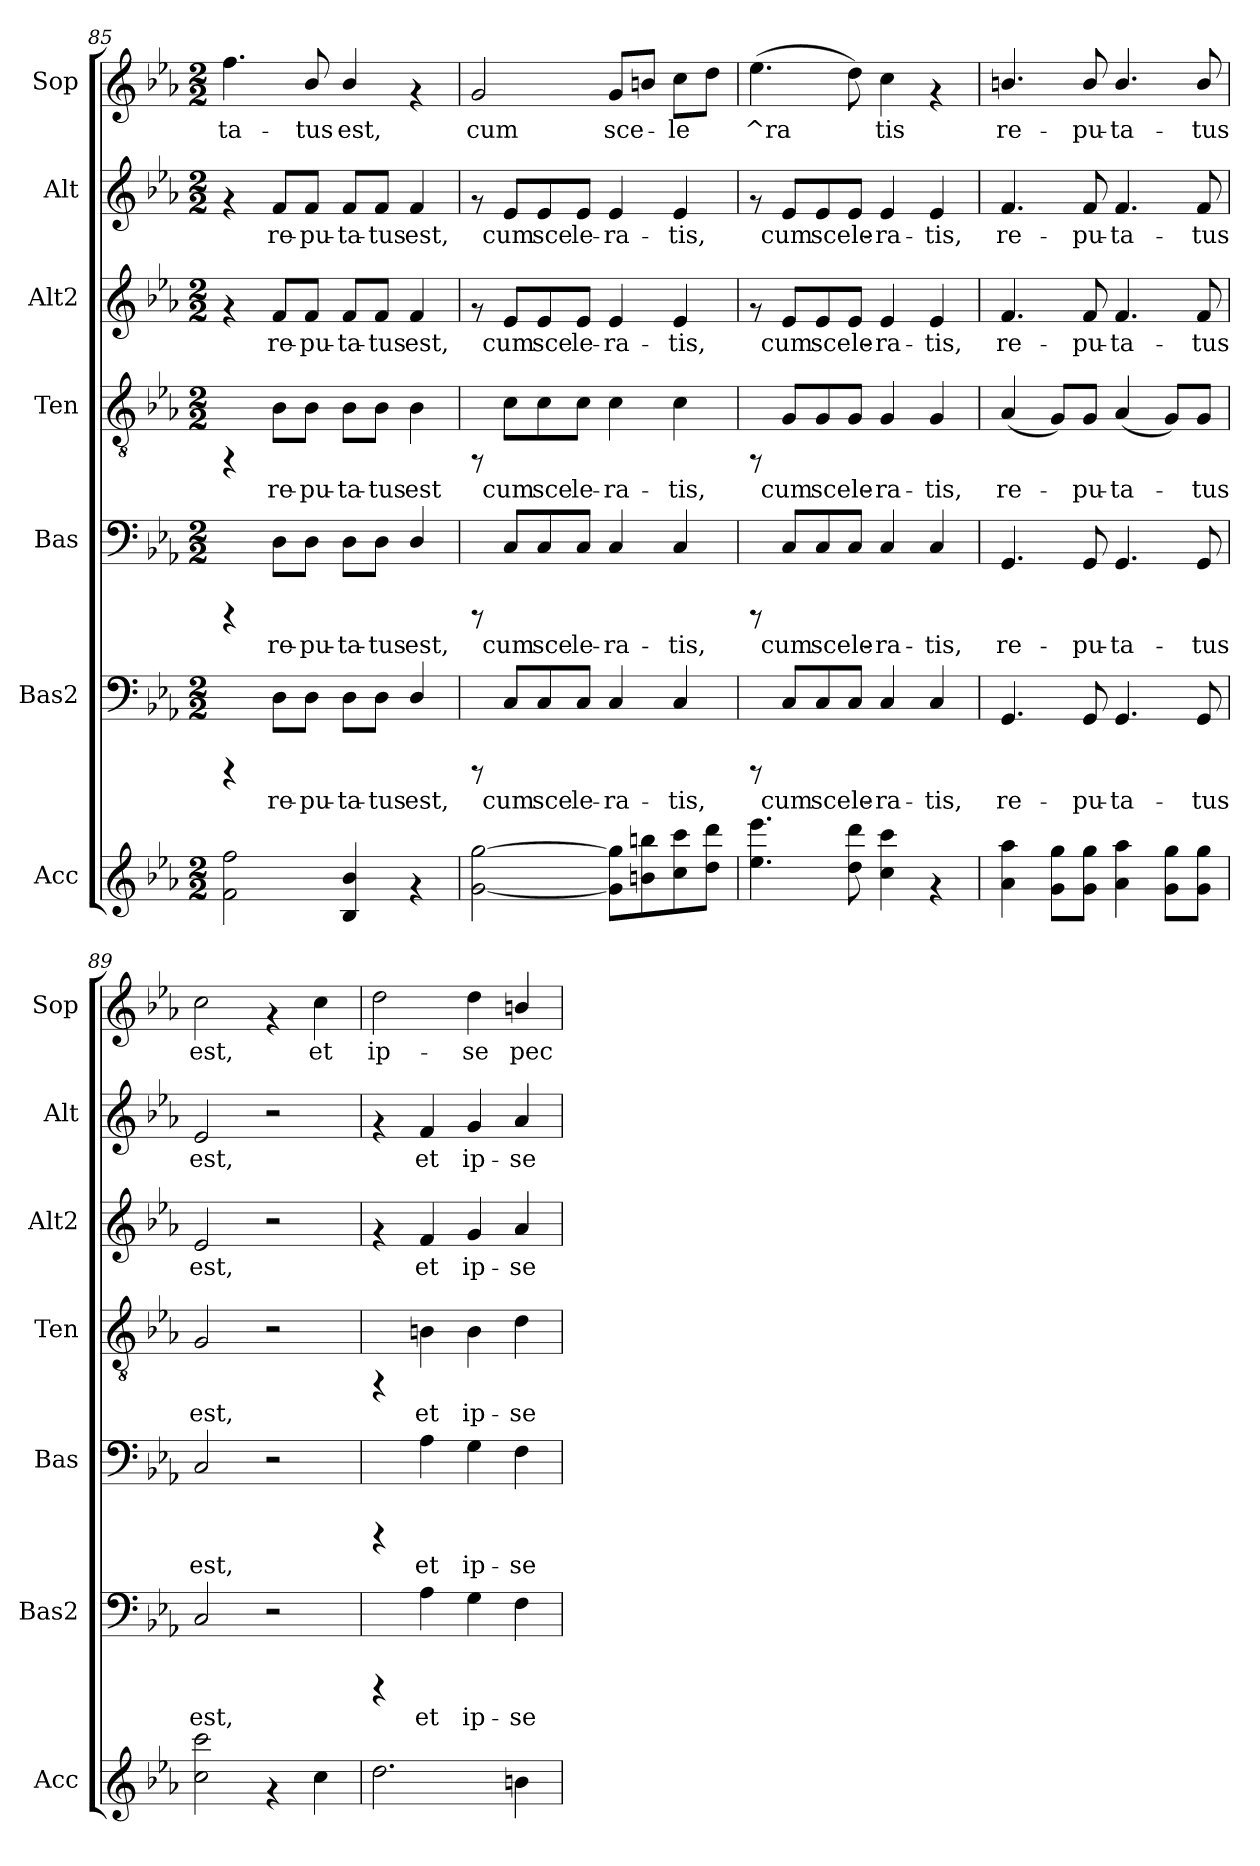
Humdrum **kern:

**kern	**kern	**text	**kern	**text	**kern	**text	**kern	**text	**kern	**text	**kern	**text
*part7	*part6	*part6	*part5	*part5	*part4	*part4	*part3	*part3	*part2	*part2	*part1	*part1
*staff7	*staff6	*staff6	*staff5	*staff5	*staff4	*staff4	*staff3	*staff3	*staff2	*staff2	*staff1	*staff1
*I"Acc	*I"Bas2	*	*I"Bas	*	*I"Ten	*	*I"Alt2	*	*I"Alt	*	*I"Sop	*
*I'Acc	*I'Bas2	*	*I'Bas	*	*I'Ten	*	*I'Alt2	*	*I'Alt	*	*I'Sop	*
*clefG2	*clefF4	*	*clefF4	*	*clefGv2	*	*clefG2	*	*clefG2	*	*clefG2	*
*k[b-e-a-]	*k[b-e-a-]	*	*k[b-e-a-]	*	*k[b-e-a-]	*	*k[b-e-a-]	*	*k[b-e-a-]	*	*k[b-e-a-]	*
*E-:	*E-:	*	*E-:	*	*E-:	*	*E-:	*	*E-:	*	*E-:	*
*M2/2	*M2/2	*	*M2/2	*	*M2/2	*	*M2/2	*	*M2/2	*	*M2/2	*
=85	=85	=85	=85	=85	=85	=85	=85	=85	=85	=85	=85	=85
!	!	!	!	!	!	!	!	!	!	!	!	!LO:LY:b:cj
2ff\ 2f\	4rCCC	.	4rCCC	.	4rFF	.	4rf	.	4rf	.	4.ff\	ta-
!	!	!LO:LY:b:cj	!	!LO:LY:b:cj	!	!LO:LY:b:cj	!	!LO:LY:b:cj	!	!LO:LY:b:cj	!	!
.	8D\L	re-	8D\L	re-	8B-\L	re-	8f/L	re-	8f/L	re-	.	.
!	!	!LO:LY:b:cj	!	!LO:LY:b:cj	!	!LO:LY:b:cj	!	!LO:LY:b:cj	!	!LO:LY:b:cj	!	!LO:LY:b:cj
.	8D\J	pu-	8D\J	pu-	8B-\J	pu-	8f/J	pu-	8f/J	pu-	8b-/	tus
!	!	!LO:LY:b:cj	!	!LO:LY:b:cj	!	!LO:LY:b:cj	!	!LO:LY:b:cj	!	!LO:LY:b:cj	!	!LO:LY:b:cj
4b-/ 4B-/	8D\L	ta-	8D\L	ta-	8B-\L	ta-	8f/L	ta-	8f/L	ta-	4b-/	est,
!	!	!LO:LY:b:cj	!	!LO:LY:b:cj	!	!LO:LY:b:cj	!	!LO:LY:b:cj	!	!LO:LY:b:cj	!	!
.	8D\J	tus	8D\J	tus	8B-\J	tus	8f/J	tus	8f/J	tus	.	.
!	!	!LO:LY:b:cj	!	!LO:LY:b:cj	!	!LO:LY:b:cj	!	!LO:LY:b:cj	!	!LO:LY:b:cj	!	!
4rf	4D/	est,	4D/	est,	4B-\	est	4f/	est,	4f/	est,	4rf	.
!!LO:PB:g=z
=86	=86	=86	=86	=86	=86	=86	=86	=86	=86	=86	=86	=86
!	!	!	!	!	!	!	!	!	!	!	!	!LO:LY:b:cj
[>2gg\ [<2g\	8rCCC	.	8rCCC	.	8rFF	.	8rf	.	8rf	.	2g/	cum
!	!	!LO:LY:b:cj	!	!LO:LY:b:cj	!	!LO:LY:b:cj	!	!LO:LY:b:cj	!	!LO:LY:b:cj	!	!
.	8C/L	cum	8C/L	cum	8c\L	cum	8e-/L	cum	8e-/L	cum	.	.
!	!	!LO:LY:b:cj	!	!LO:LY:b:cj	!	!LO:LY:b:cj	!	!LO:LY:b:cj	!	!LO:LY:b:cj	!	!
.	8C/	sce	8C/	sce	8c\	sce	8e-/	sce	8e-/	sce	.	.
!	!	!LO:LY:b:cj	!	!LO:LY:b:cj	!	!LO:LY:b:cj	!	!LO:LY:b:cj	!	!LO:LY:b:cj	!	!
.	8C/J	le-	8C/J	le-	8c\J	le-	8e-/J	le-	8e-/J	le-	.	.
!	!	!LO:LY:b:cj	!	!LO:LY:b:cj	!	!LO:LY:b:cj	!	!LO:LY:b:cj	!	!LO:LY:b:cj	!	!LO:LY:b:cj
8gg\] 8g\]L	4C/	ra-	4C/	ra-	4c\	ra-	4e-/	ra-	4e-/	ra-	8g/L	sce-
!	!	!	!	!	!	!	!	!	!	!	!	!LO:LY:b:cj
8bbn\ 8bn\	.	.	.	.	.	.	.	.	.	.	8bn/J	.
!	!	!LO:LY:b:cj	!	!LO:LY:b:cj	!	!LO:LY:b:cj	!	!LO:LY:b:cj	!	!LO:LY:b:cj	!	!LO:LY:b:cj
8ccc\ 8cc\	4C/	tis,	4C/	tis,	4c\	tis,	4e-/	tis,	4e-/	tis,	8cc\L	le-
!	!	!	!	!	!	!	!	!	!	!	!	!LO:LY:b:cj
8ddd\ 8dd\J	.	.	.	.	.	.	.	.	.	.	8dd\J	--
!!LO:PB:g=z
=87	=87	=87	=87	=87	=87	=87	=87	=87	=87	=87	=87	=87
!	!	!	!	!	!	!	!	!	!	!	!	!LO:LY:b:cj
4.eee-\ 4.ee-\	8rCCC	.	8rCCC	.	8rFF	.	8rf	.	8rf	.	(>4.ee-\	^ra
!	!	!LO:LY:b:cj	!	!LO:LY:b:cj	!	!LO:LY:b:cj	!	!LO:LY:b:cj	!	!LO:LY:b:cj	!	!
.	8C/L	cum	8C/L	cum	8G/L	cum	8e-/L	cum	8e-/L	cum	.	.
!	!	!LO:LY:b:cj	!	!LO:LY:b:cj	!	!LO:LY:b:cj	!	!LO:LY:b:cj	!	!LO:LY:b:cj	!	!
.	8C/	scele-	8C/	scele-	8G/	scele-	8e-/	scele-	8e-/	scele-	.	.
!	!	!LO:LY:b:cj	!	!LO:LY:b:cj	!	!LO:LY:b:cj	!	!LO:LY:b:cj	!	!LO:LY:b:cj	!	!LO:LY:b:cj
8ddd\ 8dd\	8C/J	.	8C/J	.	8G/J	.	8e-/J	.	8e-/J	.	8dd\)	.
!	!	!LO:LY:b:cj	!	!LO:LY:b:cj	!	!LO:LY:b:cj	!	!LO:LY:b:cj	!	!LO:LY:b:cj	!	!LO:LY:b:cj
4ccc\ 4cc\	4C/	ra-	4C/	ra-	4G/	ra-	4e-/	ra-	4e-/	ra-	4cc\	tis
!	!	!LO:LY:b:cj	!	!LO:LY:b:cj	!	!LO:LY:b:cj	!	!LO:LY:b:cj	!	!LO:LY:b:cj	!	!
4rf	4C/	tis,	4C/	tis,	4G/	tis,	4e-/	tis,	4e-/	tis,	4rf	.
=88	=88	=88	=88	=88	=88	=88	=88	=88	=88	=88	=88	=88
!	!	!LO:LY:b:cj	!	!LO:LY:b:cj	!	!LO:LY:b:cj	!	!LO:LY:b:cj	!	!LO:LY:b:cj	!	!LO:LY:b:cj
4aa-\ 4a-\	4.GG/	re-	4.GG/	re-	(<4A-/	re-	4.f/	re-	4.f/	re-	4.bn/	re-
!	!	!	!	!	!	!LO:LY:b:cj	!	!	!	!	!	!
8gg\ 8g\L	.	.	.	.	8G/L)	.	.	.	.	.	.	.
!	!	!LO:LY:b:cj	!	!LO:LY:b:cj	!	!LO:LY:b:cj	!	!LO:LY:b:cj	!	!LO:LY:b:cj	!	!LO:LY:b:cj
8gg\ 8g\J	8GG/	pu-	8GG/	pu-	8G/J	pu-	8f/	pu-	8f/	pu-	8b/	pu-
!	!	!LO:LY:b:cj	!	!LO:LY:b:cj	!	!LO:LY:b:cj	!	!LO:LY:b:cj	!	!LO:LY:b:cj	!	!LO:LY:b:cj
4aa-\ 4a-\	4.GG/	ta-	4.GG/	ta-	(<4A-/	ta-	4.f/	ta-	4.f/	ta-	4.b/	ta-
!	!	!	!	!	!	!LO:LY:b:cj	!	!	!	!	!	!
8gg\ 8g\L	.	.	.	.	8G/L)	.	.	.	.	.	.	.
!	!	!LO:LY:b:cj	!	!LO:LY:b:cj	!	!LO:LY:b:cj	!	!LO:LY:b:cj	!	!LO:LY:b:cj	!	!LO:LY:b:cj
8gg\ 8g\J	8GG/	tus	8GG/	tus	8G/J	tus	8f/	tus	8f/	tus	8b/	tus
=89	=89	=89	=89	=89	=89	=89	=89	=89	=89	=89	=89	=89
!	!	!LO:LY:b:cj	!	!LO:LY:b:cj	!	!LO:LY:b:cj	!	!LO:LY:b:cj	!	!LO:LY:b:cj	!	!LO:LY:b:cj
2ccc\ 2cc\	2C/	est,	2C/	est,	2G/	est,	2e-/	est,	2e-/	est,	2cc\	est,
4rf	2r	.	2r	.	2r	.	2r	.	2r	.	4rf	.
!	!	!	!	!	!	!	!	!	!	!	!	!LO:LY:b:cj
4cc\	.	.	.	.	.	.	.	.	.	.	4cc\	et
!!LO:PB:g=z
=90	=90	=90	=90	=90	=90	=90	=90	=90	=90	=90	=90	=90
!	!	!	!	!	!	!	!	!	!	!	!	!LO:LY:b:cj
2.dd\	4rCCC	.	4rCCC	.	4rFF	.	4rf	.	4rf	.	2dd>\	ip-
!	!	!LO:LY:b:cj	!	!LO:LY:b:cj	!	!LO:LY:b:cj	!	!LO:LY:b:cj	!	!LO:LY:b:cj	!	!
.	4A-\	et	4A-\	et	4Bn\	et	4f/	et	4f/	et	.	.
!	!	!LO:LY:b:cj	!	!LO:LY:b:cj	!	!LO:LY:b:cj	!	!LO:LY:b:cj	!	!LO:LY:b:cj	!	!LO:LY:b:cj
.	4G\	ip-	4G\	ip-	4B\	ip-	4g/	ip-	4g/	ip-	4dd\	se
!	!	!LO:LY:b:cj	!	!LO:LY:b:cj	!	!LO:LY:b:cj	!	!LO:LY:b:cj	!	!LO:LY:b:cj	!	!LO:LY:b:cj
4bn\	4F\	se	4F\	se	4d\	se	4a-/	se	4a-/	se	4bn/	pec-
=	=	=	=	=	=	=	=	=	=	=	=	=
*-	*-	*-	*-	*-	*-	*-	*-	*-	*-	*-	*-	*-
